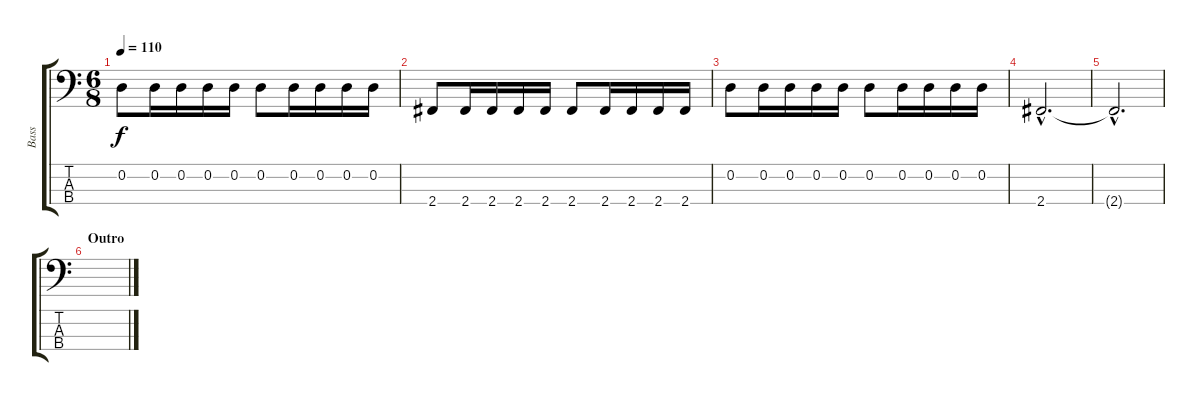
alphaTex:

\track ("Bass" "Bass") {instrument electricbasspick}
\staff {score tabs}
\tuning (G2 D2 A1 E1) {hide}
\ts (6 8)
\tempo 110
\clef f4
\ks c
0.2.8{dy f} 0.2.16 0.2.16 0.2.16 0.2.16 0.2.8 0.2.16 0.2.16 0.2.16 0.2.16 |
2.4.8 2.4.16 2.4.16 2.4.16 2.4.16 2.4.8 2.4.16 2.4.16 2.4.16 2.4.16 |
0.2.8 0.2.16 0.2.16 0.2.16 0.2.16 0.2.8 0.2.16 0.2.16 0.2.16 0.2.16 |
2.4{hac}.2{d} |
2.4{hac t}.2{d} |
\section ("" "Outro")
